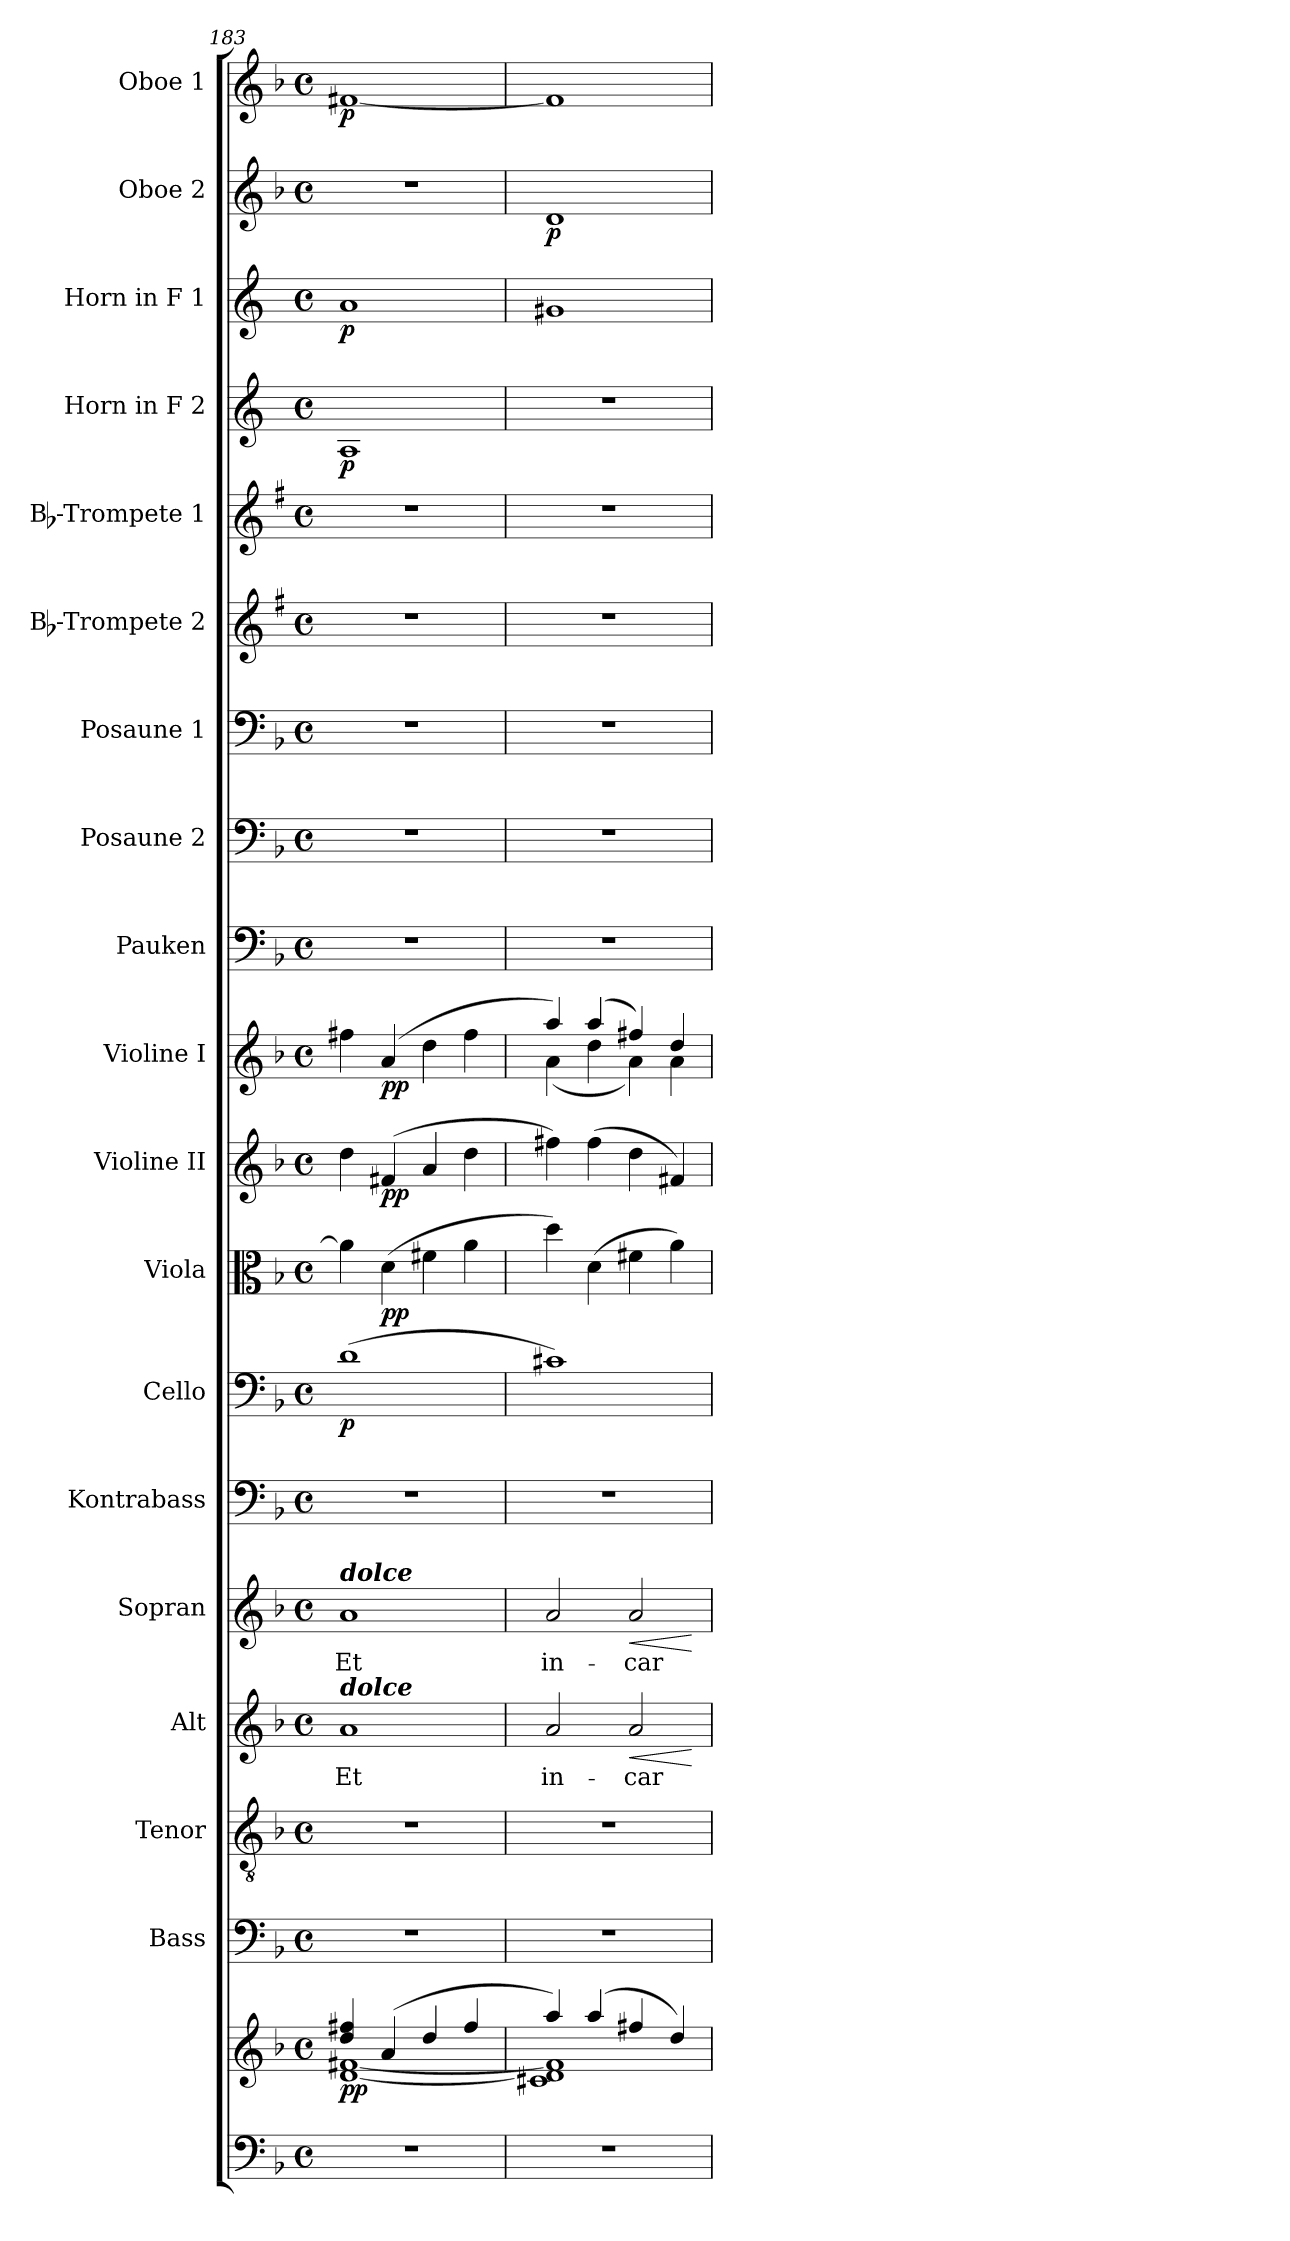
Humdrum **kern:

**kern	**kern	**dynam	**kern	**kern	**kern	**text	**dynam	**kern	**text	**dynam	**kern	**kern	**dynam	**kern	**dynam	**kern	**dynam	**kern	**dynam	**kern	**kern	**kern	**kern	**kern	**kern	**dynam	**kern	**dynam	**kern	**dynam	**kern	**dynam
*part19	*part19	*part19	*part18	*part17	*part16	*part16	*part16	*part15	*part15	*part15	*part14	*part13	*part13	*part12	*part12	*part11	*part11	*part10	*part10	*part9	*part8	*part7	*part6	*part5	*part4	*part4	*part3	*part3	*part2	*part2	*part1	*part1
*staff20	*staff19	*staff19/20	*staff18	*staff17	*staff16	*staff16	*staff16	*staff15	*staff15	*staff15	*staff14	*staff13	*staff13	*staff12	*staff12	*staff11	*staff11	*staff10	*staff10	*staff9	*staff8	*staff7	*staff6	*staff5	*staff4	*staff4	*staff3	*staff3	*staff2	*staff2	*staff1	*staff1
*	*	*	*I"Bass	*I"Tenor	*I"Alt	*	*	*I"Sopran	*	*	*I"Kontrabass	*I"Cello	*	*I"Viola	*	*I"Violine II	*	*I"Violine I	*	*I"Pauken	*I"Posaune 2	*I"Posaune 1	*I"Bb-Trompete 2	*I"Bb-Trompete 1	*I"Horn in F 2	*	*I"Horn in F 1	*	*I"Oboe 2	*	*I"Oboe 1	*
*	*	*	*I'B.	*I'T.	*I'A.	*	*	*I'S.	*	*	*I'Kb.	*	*	*I'Vla.	*	*I'Vl. II	*	*I'Vl. I	*	*I'Pk.	*I'Pos. 2	*I'Pos. 1	*I'Bb Trp. 2	*I'Bb Trp. 1	*	*	*	*	*I'Ob. 2	*	*I'Ob. 1	*
*clefF4	*clefG2	*	*clefF4	*clefGv2	*clefG2	*	*	*clefG2	*	*	*clefF4	*clefF4	*	*clefC3	*	*clefG2	*	*clefG2	*	*clefF4	*clefF4	*clefF4	*clefG2	*clefG2	*clefG2	*	*clefG2	*	*clefG2	*	*clefG2	*
*	*	*	*	*	*	*	*	*	*	*	*ITrd7c12	*	*	*	*	*	*	*	*	*	*	*	*ITrd1c2	*ITrd1c2	*ITrd4c7	*	*ITrd4c7	*	*	*	*	*
*k[b-]	*k[b-]	*	*k[b-]	*k[b-]	*k[b-]	*	*	*k[b-]	*	*	*k[b-]	*k[b-]	*	*k[b-]	*	*k[b-]	*	*k[b-]	*	*k[b-]	*k[b-]	*k[b-]	*k[b-]	*k[b-]	*k[b-]	*	*k[b-]	*	*k[b-]	*	*k[b-]	*
*F:	*F:	*	*F:	*F:	*F:	*	*	*F:	*	*	*F:	*F:	*	*F:	*	*F:	*	*F:	*	*F:	*F:	*F:	*F:	*F:	*F:	*	*F:	*	*F:	*	*F:	*
*M4/4	*M4/4	*	*M4/4	*M4/4	*M4/4	*	*	*M4/4	*	*	*M4/4	*M4/4	*	*M4/4	*	*M4/4	*	*M4/4	*	*M4/4	*M4/4	*M4/4	*M4/4	*M4/4	*M4/4	*	*M4/4	*	*M4/4	*	*M4/4	*
*met(c)	*met(c)	*	*met(c)	*met(c)	*met(c)	*	*	*met(c)	*	*	*met(c)	*met(c)	*	*met(c)	*	*met(c)	*	*met(c)	*	*met(c)	*met(c)	*met(c)	*met(c)	*met(c)	*met(c)	*	*met(c)	*	*met(c)	*	*met(c)	*
=183	=183	=183	=183	=183	=183	=183	=183	=183	=183	=183	=183	=183	=183	=183	=183	=183	=183	=183	=183	=183	=183	=183	=183	=183	=183	=183	=183	=183	=183	=183	=183	=183
*	*^	*	*	*	*	*	*	*	*	*	*	*	*	*	*	*	*	*	*	*	*	*	*	*	*	*	*	*	*	*	*	*
!	!	!	!	!	!	!	!	!	!LO:TX:a:Bi:t=dolce	!	!	!	!	!	!	!	!	!	!	!	!	!	!	!	!	!	!	!	!	!	!	!	!
!	!	!	!	!	!	!LO:TX:a:Bi:t=dolce	!	!	!	!	!	!	!	!	!	!	!	!	!	!	!	!	!	!	!	!	!	!	!	!	!	!	!
!	!	!	!LO:DY:b	!	!	!	!LO:LY:b	!	!	!LO:LY:b	!	!	!	!LO:DY:b	!	!	!	!	!	!	!	!	!	!	!	!	!LO:DY:b	!	!LO:DY:b	!	!	!	!LO:DY:b
1r	4dd/ 4ff#X/	[<1d [<1f#X	pp	1r	1r	1a	Et	.	1a	Et	.	1r	(>1d	p	4a\]	.	4dd\	.	4ff#X\	.	1r	1r	1r	1r	1r	1D	p	1d	p	1r	.	[1f#X	p
!	!	!	!	!	!	!	!	!	!	!	!	!	!	!	!	!LO:DY:b	!	!LO:DY:b	!	!LO:DY:b	!	!	!	!	!	!	!	!	!	!	!	!	!
.	(4a/	.	.	.	.	.	.	.	.	.	.	.	.	.	(>4d\	pp	(4f#X/	pp	(4a/	pp	.	.	.	.	.	.	.	.	.	.	.	.	.
.	4dd/	.	.	.	.	.	.	.	.	.	.	.	.	.	4f#X\	.	4a/	.	4dd\	.	.	.	.	.	.	.	.	.	.	.	.	.	.
.	4ff#/	.	.	.	.	.	.	.	.	.	.	.	.	.	4a\	.	4dd\	.	4ff#\	.	.	.	.	.	.	.	.	.	.	.	.	.	.
=184	=184	=184	=184	=184	=184	=184	=184	=184	=184	=184	=184	=184	=184	=184	=184	=184	=184	=184	=184	=184	=184	=184	=184	=184	=184	=184	=184	=184	=184	=184	=184	=184	=184
!	!	!	!	!	!	!	!LO:LY:b	!	!	!LO:LY:b	!	!	!	!	!	!	!	!	!	!	!	!	!	!	!	!	!	!	!	!	!LO:DY:b	!	!
*	*	*	*	*	*	*	*	*	*	*	*	*	*	*	*	*	*	*	*^	*	*	*	*	*	*	*	*	*	*	*	*	*	*
1r	4aa/)	1c#X 1d] 1f#]	.	1r	1r	2a/	in-	.	2a/	in-	.	1r	1c#X)	.	4dd\)	.	4ff#X\)	.	4aa/)	(<4a\	.	1r	1r	1r	1r	1r	1r	.	1c#X	.	1d	p	1f#]	.
.	(4aa/	.	.	.	.	.	.	.	.	.	.	.	.	.	(>4d\	.	(>4ff#\	.	(4aa/	4dd\	.	.	.	.	.	.	.	.	.	.	.	.	.	.
!	!	!	!	!	!	!	!LO:LY:b	!LO:HP:b	!	!LO:LY:b	!LO:HP:b	!	!	!	!	!	!	!	!	!	!	!	!	!	!	!	!	!	!	!	!	!	!	!
.	4ff#X/	.	.	.	.	2a/	-car-	<	2a/	-car-	<	.	.	.	4f#X\	.	4dd\	.	4ff#X/)	4a\)	.	.	.	.	.	.	.	.	.	.	.	.	.	.
.	4dd/)	.	.	.	.	.	.	.	.	.	.	.	.	.	4a\)	.	4f#X/)	.	4dd/	4a\	.	.	.	.	.	.	.	.	.	.	.	.	.	.
*	*v	*v	*	*	*	*	*	*	*	*	*	*	*	*	*	*	*	*	*v	*v	*	*	*	*	*	*	*	*	*	*	*	*	*	*
.	.	.	.	.	.	.	[	.	.	[	.	.	.	.	.	.	.	.	.	.	.	.	.	.	.	.	.	.	.	.	.	.
=	=	=	=	=	=	=	=	=	=	=	=	=	=	=	=	=	=	=	=	=	=	=	=	=	=	=	=	=	=	=	=	=
*-	*-	*-	*-	*-	*-	*-	*-	*-	*-	*-	*-	*-	*-	*-	*-	*-	*-	*-	*-	*-	*-	*-	*-	*-	*-	*-	*-	*-	*-	*-	*-	*-
